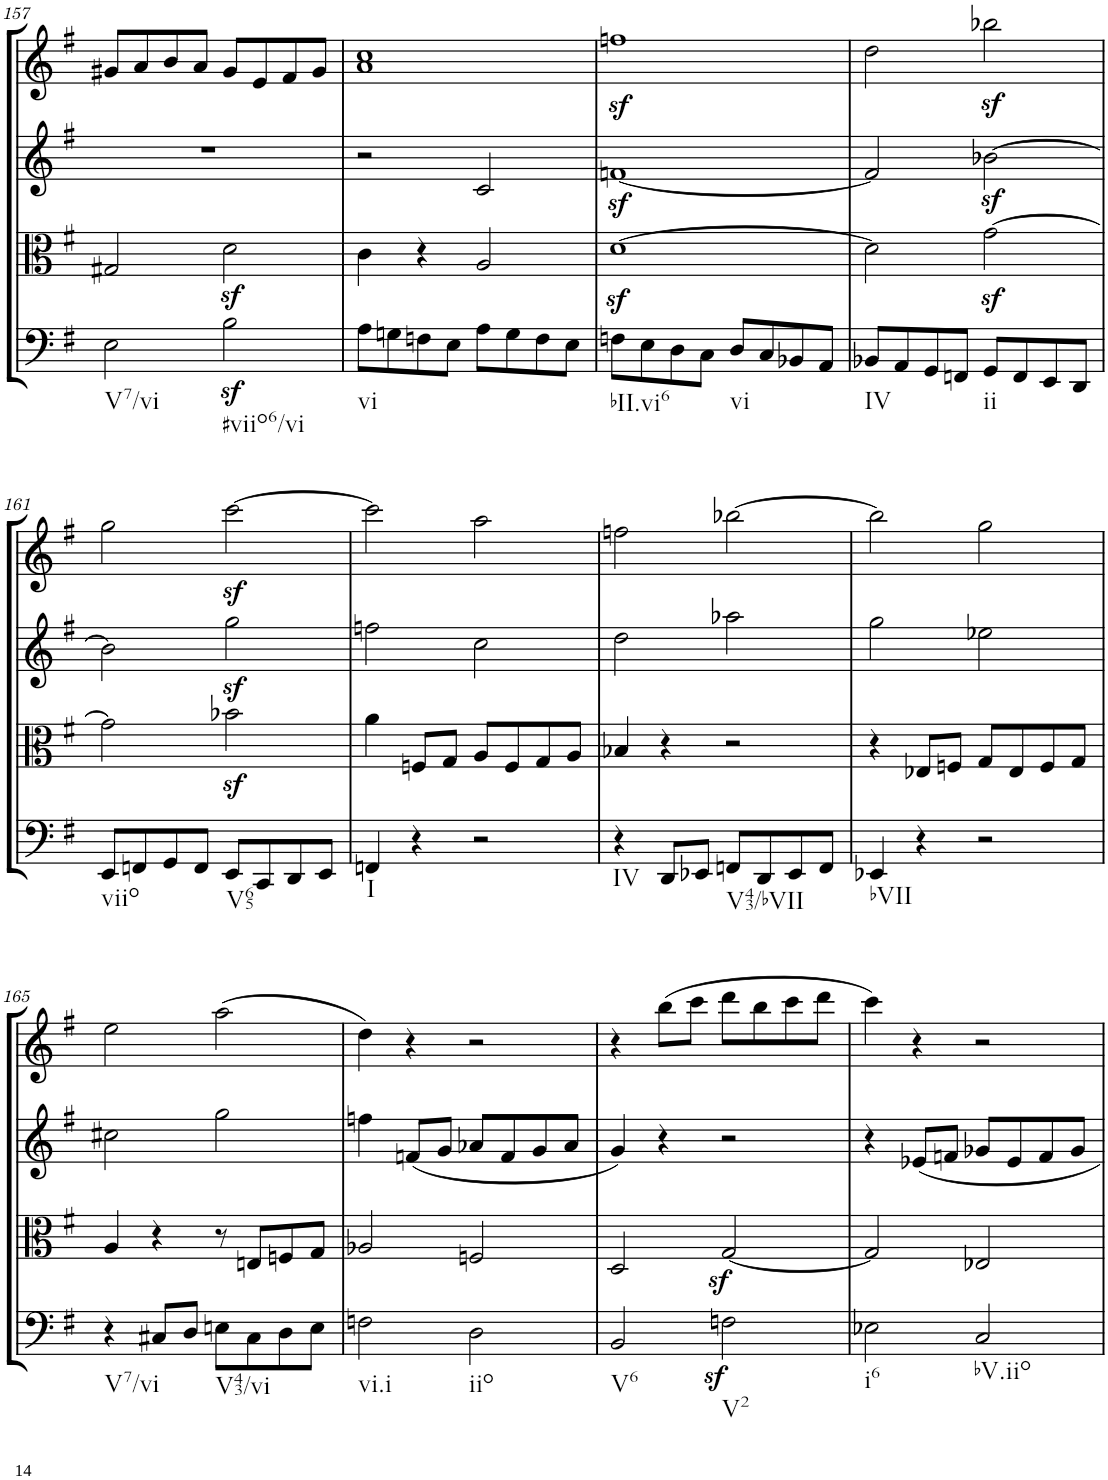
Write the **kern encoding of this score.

**kern	**kern	**kern	**kern
*part4	*part3	*part2	*part1
*staff4	*staff3	*staff2	*staff1
*I"Violoncello.	*I"Viola	*I"Violin II.	*I"Violin I.
*I'Vc	*I'Vla	*I'Vln	*I'Vln
!!LO:PB:g=z
*clefF4	*clefC3	*clefG2	*clefG2
*k[f#]	*k[f#]	*k[f#]	*k[f#]
*M2/2	*M2/2	*M2/2	*M2/2
*met(c|)	*met(c|)	*met(c|)	*met(c|)
=157	=157	=157	=157
!LO:TX:b:t=V7/vi	!	!	!
2E\	2G#X/	1r	8g#X/L
.	.	.	8a/
.	.	.	8b/
.	.	.	8a/J
!LO:TX:b:t=#viio6/vi	!	!	!
2Bz<\	2dz<\	.	8g#/L
.	.	.	8e/
.	.	.	8f#/
.	.	.	8g#/J
=158	=158	=158	=158
!LO:TX:b:t=vi	!	!	!
8A\L	4c\	2r	1a 1cc
8Gn\	.	.	.
8Fn\	4r	.	.
8E\J	.	.	.
8A\L	2A/	2c/	.
8G\	.	.	.
8F\	.	.	.
8E\J	.	.	.
=159	=159	=159	=159
!LO:TX:b:t=bII.vi6	!	!	!
8Fn\L	[1dz<	[1fnz<	1ffnz<
8E\	.	.	.
8D\	.	.	.
8C\J	.	.	.
!LO:TX:b:t=vi	!	!	!
8D/L	.	.	.
8C/	.	.	.
8BB-X/	.	.	.
8AA/J	.	.	.
=160	=160	=160	=160
!LO:TX:b:t=IV	!	!	!
8BB-X/L	2d\]	2f/]	2dd\
8AA/	.	.	.
8GG/	.	.	.
8FFn/J	.	.	.
!LO:TX:b:t=ii	!	!	!
8GG/L	[2gz<\	[2b-Xz<\	2bb-Xz<\
8FF/	.	.	.
8EE/	.	.	.
8DD/J	.	.	.
!!LO:LB:g=z
=161	=161	=161	=161
!LO:TX:b:t=viio	!	!	!
8EE/L	2g\]	2b-\]	2gg\
8FFn/	.	.	.
8GG/	.	.	.
8FF/J	.	.	.
!LO:TX:b:t=V65	!	!	!
8EE/L	2b-Xz<\	2ggz<\	[2cccz<\
8CC/	.	.	.
8DD/	.	.	.
8EE/J	.	.	.
=162	=162	=162	=162
!LO:TX:b:t=I	!	!	!
4FFn/	4a\	2ffn\	2ccc\]
4r	8Fn/L	.	.
.	8G/J	.	.
2r	8A/L	2cc\	2aa\
.	8F/	.	.
.	8G/	.	.
.	8A/J	.	.
=163	=163	=163	=163
!LO:TX:b:t=IV	!	!	!
4r	4B-X/	2dd\	2ffn\
8DD/L	4r	.	.
8EE-X/J	.	.	.
!LO:TX:b:t=V43/bVII	!	!	!
8FFn/L	2r	2aa-X\	[2bb-X\
8DD/	.	.	.
8EE-/	.	.	.
8FF/J	.	.	.
=164	=164	=164	=164
!LO:TX:b:t=bVII	!	!	!
4EE-X/	4r	2gg\	2bb-\]
4r	8E-X/L	.	.
.	8Fn/J	.	.
2r	8G/L	2ee-X\	2gg\
.	8E-/	.	.
.	8F/	.	.
.	8G/J	.	.
!!LO:LB:g=z
=165	=165	=165	=165
!LO:TX:b:t=V7/vi	!	!	!
4r	4A/	2cc#X\	2ee\
8C#X/L	4r	.	.
8D/J	.	.	.
!LO:TX:b:t=V43/vi	!	!	!
8En\L	8r	2gg\	(2aa\
8C#\	8En/L	.	.
8D\	8Fn/	.	.
8E\J	8G/J	.	.
=166	=166	=166	=166
!LO:TX:b:t=vi.i	!	!	!
2Fn\	2A-X/	4ffn\	4dd\)
.	.	(8fn/L	4r
.	.	8g/J	.
!LO:TX:b:t=iio	!	!	!
2D\	2Fn/	8a-X/L	2r
.	.	8f/	.
.	.	8g/	.
.	.	8a-/J	.
=167	=167	=167	=167
!LO:TX:b:t=V6	!	!	!
2BB/	2D/	4g/)	4r
.	.	4r	(8bb\L
.	.	.	8ccc\J
!LO:TX:b:t=V2	!	!	!
2Fnz<\	[2Gz</	2r	8ddd\L
.	.	.	8bb\
.	.	.	8ccc\
.	.	.	8ddd\J
=168	=168	=168	=168
!LO:TX:b:t=i6	!	!	!
2E-X\	2G/]	4r	4ccc\)
.	.	8e-X/L	4r
.	.	8fn/J	.
!LO:TX:b:t=bV.iio	!	!	!
2C/	2E-X/	8g-X/L	2r
.	.	8e-/	.
.	.	8f/	.
.	.	8g-/J	.
=	=	=	=
*-	*-	*-	*-
